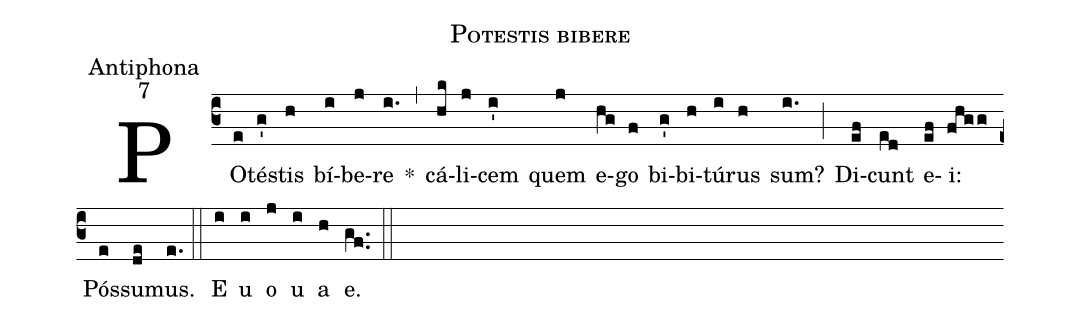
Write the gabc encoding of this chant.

name:Potestis bibere;
office-part:Antiphona;
mode:7;
%%
(c3) PO(e)té(g')stis(h) bí(i)be(j)re(i.) *(,) cá(hk)li(j)cem(i') quem(j) e(hg)go(f) bi(g')bi(h)tú(i)rus(h) sum?(i.) (;) Di(ef)cunt(ed) e(ef)i:(fhgg) Pós(e)su(de)mus.(e.) (::) E(i) u(i) o(j) u(i) a(h) e.(gf..) (::)
